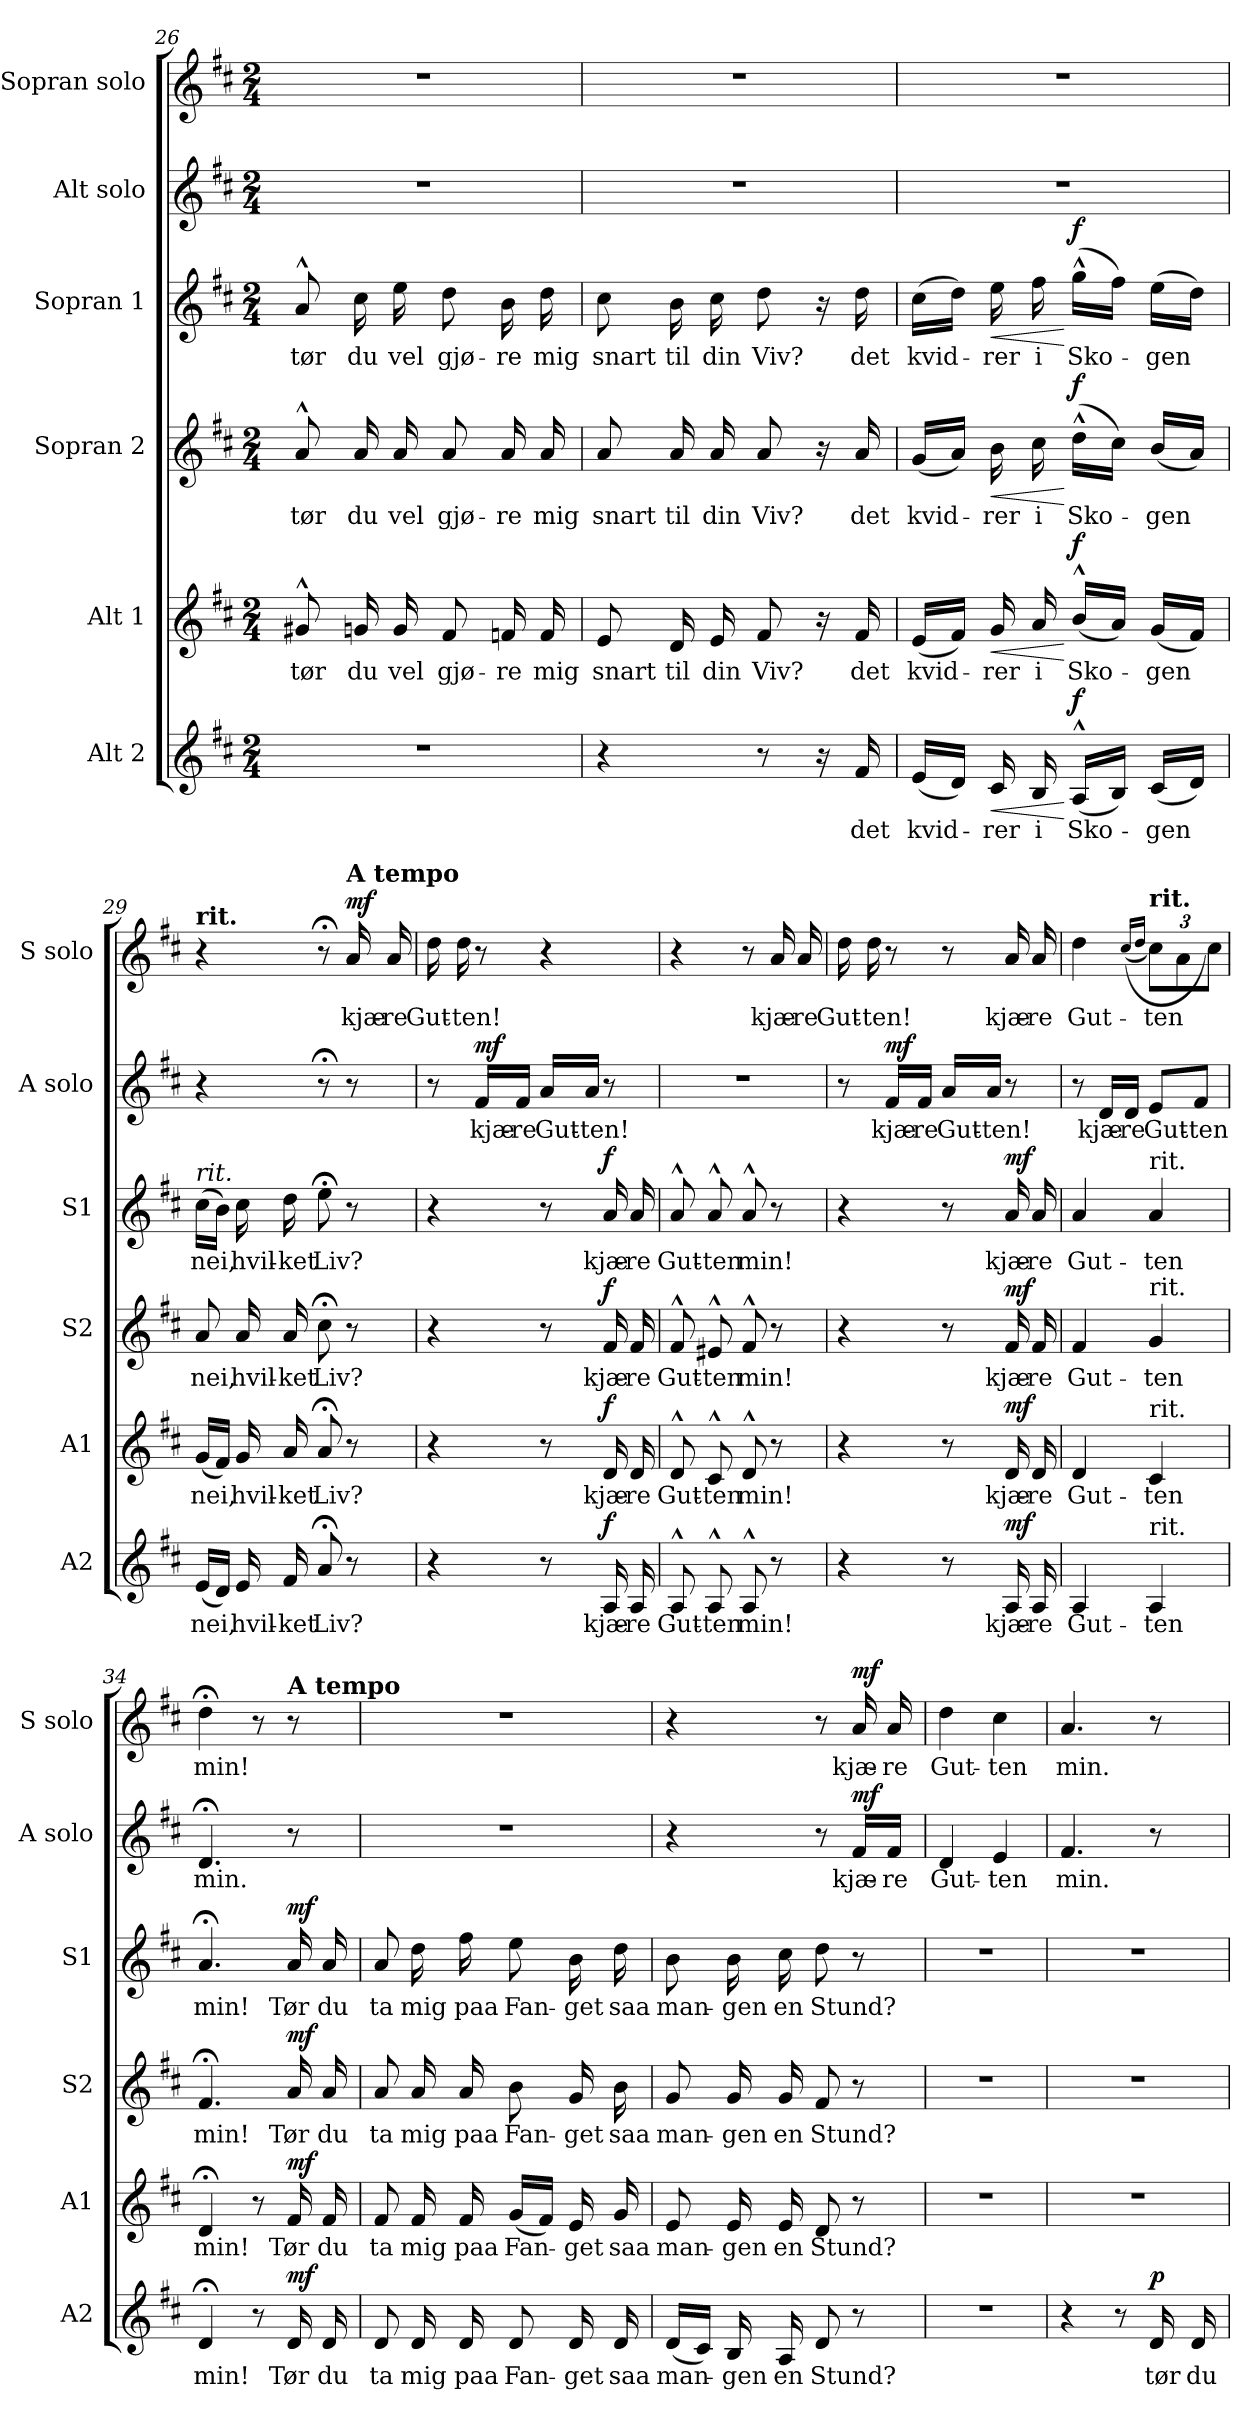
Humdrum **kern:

**kern	**text	**dynam	**kern	**text	**dynam	**kern	**text	**dynam	**kern	**text	**dynam	**kern	**text	**dynam	**kern	**text	**dynam
*part6	*part6	*part6	*part5	*part5	*part5	*part4	*part4	*part4	*part3	*part3	*part3	*part2	*part2	*part2	*part1	*part1	*part1
*staff6	*staff6	*staff6	*staff5	*staff5	*staff5	*staff4	*staff4	*staff4	*staff3	*staff3	*staff3	*staff2	*staff2	*staff2	*staff1	*staff1	*staff1
*I"Alt 2	*	*	*I"Alt 1	*	*	*I"Sopran 2	*	*	*I"Sopran 1	*	*	*I"Alt solo	*	*	*I"Sopran solo	*	*
*I'A2	*	*	*I'A1	*	*	*I'S2	*	*	*I'S1	*	*	*I'A solo	*	*	*I'S solo	*	*
*clefG2	*	*	*clefG2	*	*	*clefG2	*	*	*clefG2	*	*	*clefG2	*	*	*clefG2	*	*
*k[f#c#]	*	*	*k[f#c#]	*	*	*k[f#c#]	*	*	*k[f#c#]	*	*	*k[f#c#]	*	*	*k[f#c#]	*	*
*M2/4	*	*	*M2/4	*	*	*M2/4	*	*	*M2/4	*	*	*M2/4	*	*	*M2/4	*	*
=26	=26	=26	=26	=26	=26	=26	=26	=26	=26	=26	=26	=26	=26	=26	=26	=26	=26
!	!	!	!	!LO:LY:b	!	!	!LO:LY:b	!	!	!LO:LY:b	!	!	!	!	!	!	!
2r	.	.	8g#X^^/	tør	.	8a^^/	tør	.	8a^^/	tør	.	2r	.	.	2r	.	.
!	!	!	!	!LO:LY:b	!	!	!LO:LY:b	!	!	!LO:LY:b	!	!	!	!	!	!	!
.	.	.	16gn/	du	.	16a/	du	.	16cc#\	du	.	.	.	.	.	.	.
!	!	!	!	!LO:LY:b	!	!	!LO:LY:b	!	!	!LO:LY:b	!	!	!	!	!	!	!
.	.	.	16g/	vel	.	16a/	vel	.	16ee\	vel	.	.	.	.	.	.	.
!	!	!	!	!LO:LY:b	!	!	!LO:LY:b	!	!	!LO:LY:b	!	!	!	!	!	!	!
.	.	.	8f#/	gjø-	.	8a/	gjø-	.	8dd\	gjø-	.	.	.	.	.	.	.
!	!	!	!	!LO:LY:b	!	!	!LO:LY:b	!	!	!LO:LY:b	!	!	!	!	!	!	!
.	.	.	16fn/	-re	.	16a/	-re	.	16b\	-re	.	.	.	.	.	.	.
!	!	!	!	!LO:LY:b	!	!	!LO:LY:b	!	!	!LO:LY:b	!	!	!	!	!	!	!
.	.	.	16f/	mig	.	16a/	mig	.	16dd\	mig	.	.	.	.	.	.	.
=27	=27	=27	=27	=27	=27	=27	=27	=27	=27	=27	=27	=27	=27	=27	=27	=27	=27
!	!	!	!	!LO:LY:b	!	!	!LO:LY:b	!	!	!LO:LY:b	!	!	!	!	!	!	!
4r	.	.	8e/	snart	.	8a/	snart	.	8cc#\	snart	.	2r	.	.	2r	.	.
!	!	!	!	!LO:LY:b	!	!	!LO:LY:b	!	!	!LO:LY:b	!	!	!	!	!	!	!
.	.	.	16d/	til	.	16a/	til	.	16b\	til	.	.	.	.	.	.	.
!	!	!	!	!LO:LY:b	!	!	!LO:LY:b	!	!	!LO:LY:b	!	!	!	!	!	!	!
.	.	.	16e/	din	.	16a/	din	.	16cc#\	din	.	.	.	.	.	.	.
!	!	!	!	!LO:LY:b	!	!	!LO:LY:b	!	!	!LO:LY:b	!	!	!	!	!	!	!
8r	.	.	8f#i/	Viv?	.	8a/	Viv?	.	8dd\	Viv?	.	.	.	.	.	.	.
16r	.	.	16r	.	.	16r	.	.	16r	.	.	.	.	.	.	.	.
!	!LO:LY:b	!	!	!LO:LY:b	!	!	!LO:LY:b	!	!	!LO:LY:b	!	!	!	!	!	!	!
16f#/	det	.	16f#/	det	.	16a/	det	.	16dd\	det	.	.	.	.	.	.	.
=28	=28	=28	=28	=28	=28	=28	=28	=28	=28	=28	=28	=28	=28	=28	=28	=28	=28
!	!LO:LY:b	!	!	!LO:LY:b	!	!	!LO:LY:b	!	!	!LO:LY:b	!	!	!	!	!	!	!
(<16e/LL	kvid-	.	(<16e/LL	kvid-	.	(<16g/LL	kvid-	.	(>16cc#\LL	kvid-	.	2r	.	.	2r	.	.
16d/JJ)	.	.	16f#/JJ)	.	.	16a/JJ)	.	.	16dd\JJ)	.	.	.	.	.	.	.	.
!	!LO:LY:b	!LO:HP:b	!	!LO:LY:b	!LO:HP:b	!	!LO:LY:b	!LO:HP:b	!	!LO:LY:b	!LO:HP:b	!	!	!	!	!	!
16c#/	-rer	<	16g/	-rer	<	16b\	-rer	<	16ee\	-rer	<	.	.	.	.	.	.
!	!LO:LY:b	!	!	!LO:LY:b	!	!	!LO:LY:b	!	!	!LO:LY:b	!	!	!	!	!	!	!
16B/	i	.	16a/	i	.	16cc#\	i	.	16ff#\	i	.	.	.	.	.	.	.
!	!LO:LY:b	!LO:DY:n=1:a	!	!LO:LY:b	!LO:DY:n=1:a	!	!LO:LY:b	!LO:DY:n=1:a	!	!LO:LY:b	!LO:DY:n=1:a	!	!	!	!	!	!
(<16A^^/LL	Sko-	[ f	(<16b^^/LL	Sko-	[ f	(>16dd^^\LL	Sko-	[ f	(>16gg^^\LL	Sko-	[ f	.	.	.	.	.	.
16B/JJ)	.	.	16a/JJ)	.	.	16cc#\JJ)	.	.	16ff#\JJ)	.	.	.	.	.	.	.	.
!	!LO:LY:b	!	!	!LO:LY:b	!	!	!LO:LY:b	!	!	!LO:LY:b	!	!	!	!	!	!	!
(<16c#/LL	-gen	.	(<16g/LL	-gen	.	(<16b/LL	-gen	.	(>16ee\LL	-gen	.	.	.	.	.	.	.
16d/JJ)	.	.	16f#/JJ)	.	.	16a/JJ)	.	.	16dd\JJ)	.	.	.	.	.	.	.	.
=29	=29	=29	=29	=29	=29	=29	=29	=29	=29	=29	=29	=29	=29	=29	=29	=29	=29
!	!	!	!	!	!	!	!	!	!	!	!	!	!	!	!LO:TX:a:B:t=rit.	!	!
!	!	!	!	!	!	!	!	!	!LO:TX:a:i:t=rit.	!	!	!	!	!	!	!	!
!	!LO:LY:b	!	!	!LO:LY:b	!	!	!LO:LY:b	!	!	!LO:LY:b	!	!	!	!	!	!	!
(<16e/LL	nei,	.	(<16g/LL	nei,	.	8a/	nei,	.	(>16cc#\LL	nei,	.	4r	.	.	4r	.	.
16d/JJ)	.	.	16f#/JJ)	.	.	.	.	.	16b\JJ)	.	.	.	.	.	.	.	.
!	!LO:LY:b	!	!	!LO:LY:b	!	!	!LO:LY:b	!	!	!LO:LY:b	!	!	!	!	!	!	!
16e/	hvil-	.	16g/	hvil-	.	16a/	hvil-	.	16cc#\	hvil-	.	.	.	.	.	.	.
!	!LO:LY:b	!	!	!LO:LY:b	!	!	!LO:LY:b	!	!	!LO:LY:b	!	!	!	!	!	!	!
16f#/	-ket	.	16a/	-ket	.	16a/	-ket	.	16dd\	-ket	.	.	.	.	.	.	.
!	!LO:LY:b	!	!	!LO:LY:b	!	!	!LO:LY:b	!	!	!LO:LY:b	!	!	!	!	!	!	!
8a;</	Liv?	.	8a;</	Liv?	.	8cc#;<\	Liv?	.	8ee;<\	Liv?	.	8r;<	.	.	8r;<	.	.
!	!	!	!	!	!	!	!	!	!	!	!	!	!	!	!LO:TX:a:B:t=A tempo	!	!
!	!	!	!	!	!	!	!	!	!	!	!	!	!	!	!	!LO:LY:b	!LO:DY:a
8r	.	.	8r	.	.	8r	.	.	8r	.	.	8r	.	.	16a/	kjæ-	mf
!	!	!	!	!	!	!	!	!	!	!	!	!	!	!	!	!LO:LY:b	!
.	.	.	.	.	.	.	.	.	.	.	.	.	.	.	16a/	-re	.
!!LO:LB:g=z
=30	=30	=30	=30	=30	=30	=30	=30	=30	=30	=30	=30	=30	=30	=30	=30	=30	=30
!	!	!	!	!	!	!	!	!	!	!	!	!	!	!	!	!LO:LY:b	!
4r	.	.	4r	.	.	4r	.	.	4r	.	.	8r	.	.	16dd\	Gut-	.
!	!	!	!	!	!	!	!	!	!	!	!	!	!	!	!	!LO:LY:b	!
.	.	.	.	.	.	.	.	.	.	.	.	.	.	.	16dd\	-ten!	.
!	!	!	!	!	!	!	!	!	!	!	!	!	!LO:LY:b	!LO:DY:a	!	!	!
.	.	.	.	.	.	.	.	.	.	.	.	16f#/LL	kjæ-	mf	8r	.	.
!	!	!	!	!	!	!	!	!	!	!	!	!	!LO:LY:b	!	!	!	!
.	.	.	.	.	.	.	.	.	.	.	.	16f#/JJ	-re	.	.	.	.
!	!	!	!	!	!	!	!	!	!	!	!	!	!LO:LY:b	!	!	!	!
8r	.	.	8r	.	.	8r	.	.	8r	.	.	16a/LL	Gut-	.	4r	.	.
!	!	!	!	!	!	!	!	!	!	!	!	!	!LO:LY:b	!	!	!	!
.	.	.	.	.	.	.	.	.	.	.	.	16a/JJ	-ten!	.	.	.	.
!	!LO:LY:b	!LO:DY:a	!	!LO:LY:b	!LO:DY:a	!	!LO:LY:b	!LO:DY:a	!	!LO:LY:b	!LO:DY:a	!	!	!	!	!	!
16A/	kjæ-	f	16d/	kjæ-	f	16f#/	kjæ-	f	16a/	kjæ-	f	8r	.	.	.	.	.
!	!LO:LY:b	!	!	!LO:LY:b	!	!	!LO:LY:b	!	!	!LO:LY:b	!	!	!	!	!	!	!
16A/	-re	.	16d/	-re	.	16f#/	-re	.	16a/	-re	.	.	.	.	.	.	.
=31	=31	=31	=31	=31	=31	=31	=31	=31	=31	=31	=31	=31	=31	=31	=31	=31	=31
!	!LO:LY:b	!	!	!LO:LY:b	!	!	!LO:LY:b	!	!	!LO:LY:b	!	!	!	!	!	!	!
8A^^/	Gut-	.	8d^^/	Gut-	.	8f#^^/	Gut-	.	8a^^/	Gut-	.	2r	.	.	4r	.	.
!	!LO:LY:b	!	!	!LO:LY:b	!	!	!LO:LY:b	!	!	!LO:LY:b	!	!	!	!	!	!	!
8A^^/	-ten	.	8c#^^/	-ten	.	8e#X^^/	-ten	.	8a^^/	-ten	.	.	.	.	.	.	.
!	!LO:LY:b	!	!	!LO:LY:b	!	!	!LO:LY:b	!	!	!LO:LY:b	!	!	!	!	!	!	!
8A^^/	min!	.	8d^^/	min!	.	8f#^^/	min!	.	8a^^/	min!	.	.	.	.	8r	.	.
!	!	!	!	!	!	!	!	!	!	!	!	!	!	!	!	!LO:LY:b	!
8r	.	.	8r	.	.	8r	.	.	8r	.	.	.	.	.	16a/	kjæ-	.
!	!	!	!	!	!	!	!	!	!	!	!	!	!	!	!	!LO:LY:b	!
.	.	.	.	.	.	.	.	.	.	.	.	.	.	.	16a/	-re	.
=32	=32	=32	=32	=32	=32	=32	=32	=32	=32	=32	=32	=32	=32	=32	=32	=32	=32
!	!	!	!	!	!	!	!	!	!	!	!	!	!	!	!	!LO:LY:b	!
4r	.	.	4r	.	.	4r	.	.	4r	.	.	8r	.	.	16dd\	Gut-	.
!	!	!	!	!	!	!	!	!	!	!	!	!	!	!	!	!LO:LY:b	!
.	.	.	.	.	.	.	.	.	.	.	.	.	.	.	16dd\	-ten!	.
!	!	!	!	!	!	!	!	!	!	!	!	!	!LO:LY:b	!LO:DY:a	!	!	!
.	.	.	.	.	.	.	.	.	.	.	.	16f#/LL	kjæ-	mf	8r	.	.
!	!	!	!	!	!	!	!	!	!	!	!	!	!LO:LY:b	!	!	!	!
.	.	.	.	.	.	.	.	.	.	.	.	16f#/JJ	-re	.	.	.	.
!	!	!	!	!	!	!	!	!	!	!	!	!	!LO:LY:b	!	!	!	!
8r	.	.	8r	.	.	8r	.	.	8r	.	.	16a/LL	Gut-	.	8r	.	.
!	!	!	!	!	!	!	!	!	!	!	!	!	!LO:LY:b	!	!	!	!
.	.	.	.	.	.	.	.	.	.	.	.	16a/JJ	-ten!	.	.	.	.
!	!LO:LY:b	!LO:DY:a	!	!LO:LY:b	!LO:DY:a	!	!LO:LY:b	!LO:DY:a	!	!LO:LY:b	!LO:DY:a	!	!	!	!	!LO:LY:b	!
16A/	kjæ-	mf	16d/	kjæ-	mf	16f#/	kjæ-	mf	16a/	kjæ-	mf	8r	.	.	16a/	kjæ-	.
!	!LO:LY:b	!	!	!LO:LY:b	!	!	!LO:LY:b	!	!	!LO:LY:b	!	!	!	!	!	!LO:LY:b	!
16A/	-re	.	16d/	-re	.	16f#/	-re	.	16a/	-re	.	.	.	.	16a/	-re	.
=33	=33	=33	=33	=33	=33	=33	=33	=33	=33	=33	=33	=33	=33	=33	=33	=33	=33
!	!LO:LY:b	!	!	!LO:LY:b	!	!	!LO:LY:b	!	!	!LO:LY:b	!	!	!	!	!	!LO:LY:b	!
4A/	Gut-	.	4d/	Gut-	.	4f#/	Gut-	.	4a/	Gut-	.	8r	.	.	4dd\	Gut-	.
!	!	!	!	!	!	!	!	!	!	!	!	!	!LO:LY:b	!	!	!	!
.	.	.	.	.	.	.	.	.	.	.	.	16d/LL	kjæ-	.	.	.	.
!	!	!	!	!	!	!	!	!	!	!	!	!	!LO:LY:b	!	!	!	!
.	.	.	.	.	.	.	.	.	.	.	.	16d/JJ	-re	.	.	.	.
.	.	.	.	.	.	.	.	.	.	.	.	.	.	.	(<(>16qcc#/LL	.	.
.	.	.	.	.	.	.	.	.	.	.	.	.	.	.	16qdd/JJ	.	.
!	!LO:LY:b	!	!	!LO:LY:b	!	!	!LO:LY:b	!	!	!LO:LY:b	!	!	!LO:LY:b	!	!	!	!
*	*	*	*	*	*	*	*	*	*	*	*	*	*	*	*Xbrackettup	*	*
!	!	!	!	!	!	!	!	!	!	!	!	!	!	!	!LO:TX:a:B:t=rit.	!	!
!	!	!	!	!	!	!	!	!	!LO:TX:a:t=rit.	!	!	!	!	!	!	!	!
!	!	!	!	!	!	!LO:TX:a:t=rit.	!	!	!	!	!	!	!	!	!	!	!
!	!	!	!LO:TX:a:t=rit.	!	!	!	!	!	!	!	!	!	!	!	!	!	!
!LO:TX:a:t=rit.	!	!	!	!	!	!	!	!	!	!	!	!	!	!	!	!	!
!	!	!	!	!	!	!	!	!	!	!	!	!	!	!	!	!LO:LY:b	!
4A/	-ten	.	4c#/	-ten	.	4g/	-ten	.	4a/	-ten	.	8e/L	Gut-	.	12cc#\L)	-ten	.
.	.	.	.	.	.	.	.	.	.	.	.	.	.	.	12a\	.	.
!	!	!	!	!	!	!	!	!	!	!	!	!	!LO:LY:b	!	!	!	!
.	.	.	.	.	.	.	.	.	.	.	.	8f#/J	-ten	.	.	.	.
.	.	.	.	.	.	.	.	.	.	.	.	.	.	.	12cc#\J)	.	.
=34	=34	=34	=34	=34	=34	=34	=34	=34	=34	=34	=34	=34	=34	=34	=34	=34	=34
!	!LO:LY:b	!	!	!LO:LY:b	!	!	!LO:LY:b	!	!	!LO:LY:b	!	!	!LO:LY:b	!	!	!LO:LY:b	!
4d;</	min!	.	4d;</	min!	.	4.f#;</	min!	.	4.a;</	min!	.	4.d;</	min.	.	4dd;<\	min!	.
8r	.	.	8r	.	.	.	.	.	.	.	.	.	.	.	8r	.	.
!	!	!	!	!	!	!	!	!	!	!	!	!	!	!	!LO:TX:a:B:t=A tempo	!	!
!	!LO:LY:b	!LO:DY:a	!	!LO:LY:b	!LO:DY:a	!	!LO:LY:b	!LO:DY:a	!	!LO:LY:b	!LO:DY:a	!	!	!	!	!	!
16d/	Tør	mf	16f#/	Tør	mf	16a/	Tør	mf	16a/	Tør	mf	8r	.	.	8r	.	.
!	!LO:LY:b	!	!	!LO:LY:b	!	!	!LO:LY:b	!	!	!LO:LY:b	!	!	!	!	!	!	!
16d/	du	.	16f#/	du	.	16a/	du	.	16a/	du	.	.	.	.	.	.	.
!!LO:PB:g=z
=35	=35	=35	=35	=35	=35	=35	=35	=35	=35	=35	=35	=35	=35	=35	=35	=35	=35
!	!LO:LY:b	!	!	!LO:LY:b	!	!	!LO:LY:b	!	!	!LO:LY:b	!	!	!	!	!	!	!
8d/	ta	.	8f#/	ta	.	8a/	ta	.	8a/	ta	.	2r	.	.	2r	.	.
!	!LO:LY:b	!	!	!LO:LY:b	!	!	!LO:LY:b	!	!	!LO:LY:b	!	!	!	!	!	!	!
16d/	mig	.	16f#/	mig	.	16a/	mig	.	16dd\	mig	.	.	.	.	.	.	.
!	!LO:LY:b	!	!	!LO:LY:b	!	!	!LO:LY:b	!	!	!LO:LY:b	!	!	!	!	!	!	!
16d/	paa	.	16f#/	paa	.	16a/	paa	.	16ff#\	paa	.	.	.	.	.	.	.
!	!LO:LY:b	!	!	!LO:LY:b	!	!	!LO:LY:b	!	!	!LO:LY:b	!	!	!	!	!	!	!
8d/	Fan-	.	(<16g/LL	Fan-	.	8b\	Fan-	.	8ee\	Fan-	.	.	.	.	.	.	.
.	.	.	16f#/JJ)	.	.	.	.	.	.	.	.	.	.	.	.	.	.
!	!LO:LY:b	!	!	!LO:LY:b	!	!	!LO:LY:b	!	!	!LO:LY:b	!	!	!	!	!	!	!
16d/	-get	.	16e/	-get	.	16g/	-get	.	16b\	-get	.	.	.	.	.	.	.
!	!LO:LY:b	!	!	!LO:LY:b	!	!	!LO:LY:b	!	!	!LO:LY:b	!	!	!	!	!	!	!
16d/	saa	.	16g/	saa	.	16b\	saa	.	16dd\	saa	.	.	.	.	.	.	.
=36	=36	=36	=36	=36	=36	=36	=36	=36	=36	=36	=36	=36	=36	=36	=36	=36	=36
!	!LO:LY:b	!	!	!LO:LY:b	!	!	!LO:LY:b	!	!	!LO:LY:b	!	!	!	!	!	!	!
(<16d/LL	man-	.	8e/	man-	.	8g/	man-	.	8b\	man-	.	4r	.	.	4r	.	.
16c#/JJ)	.	.	.	.	.	.	.	.	.	.	.	.	.	.	.	.	.
!	!LO:LY:b	!	!	!LO:LY:b	!	!	!LO:LY:b	!	!	!LO:LY:b	!	!	!	!	!	!	!
16B/	-gen	.	16e/	-gen	.	16g/	-gen	.	16b\	-gen	.	.	.	.	.	.	.
!	!LO:LY:b	!	!	!LO:LY:b	!	!	!LO:LY:b	!	!	!LO:LY:b	!	!	!	!	!	!	!
16A/	en	.	16e/	en	.	16g/	en	.	16cc#\	en	.	.	.	.	.	.	.
!	!LO:LY:b	!	!	!LO:LY:b	!	!	!LO:LY:b	!	!	!LO:LY:b	!	!	!	!	!	!	!
8d/	Stund?	.	8d/	Stund?	.	8f#/	Stund?	.	8dd\	Stund?	.	8r	.	.	8r	.	.
!	!	!	!	!	!	!	!	!	!	!	!	!	!LO:LY:b	!LO:DY:a	!	!LO:LY:b	!LO:DY:a
8r	.	.	8r	.	.	8r	.	.	8r	.	.	16f#/LL	kjæ-	mf	16a/	kjæ-	mf
!	!	!	!	!	!	!	!	!	!	!	!	!	!LO:LY:b	!	!	!LO:LY:b	!
.	.	.	.	.	.	.	.	.	.	.	.	16f#/JJ	-re	.	16a/	-re	.
=37	=37	=37	=37	=37	=37	=37	=37	=37	=37	=37	=37	=37	=37	=37	=37	=37	=37
!	!	!	!	!	!	!	!	!	!	!	!	!	!LO:LY:b	!	!	!LO:LY:b	!
2r	.	.	2r	.	.	2r	.	.	2r	.	.	4d/	Gut-	.	4dd\	Gut-	.
!	!	!	!	!	!	!	!	!	!	!	!	!	!LO:LY:b	!	!	!LO:LY:b	!
.	.	.	.	.	.	.	.	.	.	.	.	4e/	-ten	.	4cc#\	-ten	.
=38	=38	=38	=38	=38	=38	=38	=38	=38	=38	=38	=38	=38	=38	=38	=38	=38	=38
!	!	!	!	!	!	!	!	!	!	!	!	!	!LO:LY:b	!	!	!LO:LY:b	!
4r	.	.	2r	.	.	2r	.	.	2r	.	.	4.f#/	min.	.	4.a/	min.	.
8r	.	.	.	.	.	.	.	.	.	.	.	.	.	.	.	.	.
!	!LO:LY:b	!LO:DY:a	!	!	!	!	!	!	!	!	!	!	!	!	!	!	!
16d/	tør	p	.	.	.	.	.	.	.	.	.	8r	.	.	8r	.	.
!	!LO:LY:b	!	!	!	!	!	!	!	!	!	!	!	!	!	!	!	!
16d/	du	.	.	.	.	.	.	.	.	.	.	.	.	.	.	.	.
=	=	=	=	=	=	=	=	=	=	=	=	=	=	=	=	=	=
*-	*-	*-	*-	*-	*-	*-	*-	*-	*-	*-	*-	*-	*-	*-	*-	*-	*-
